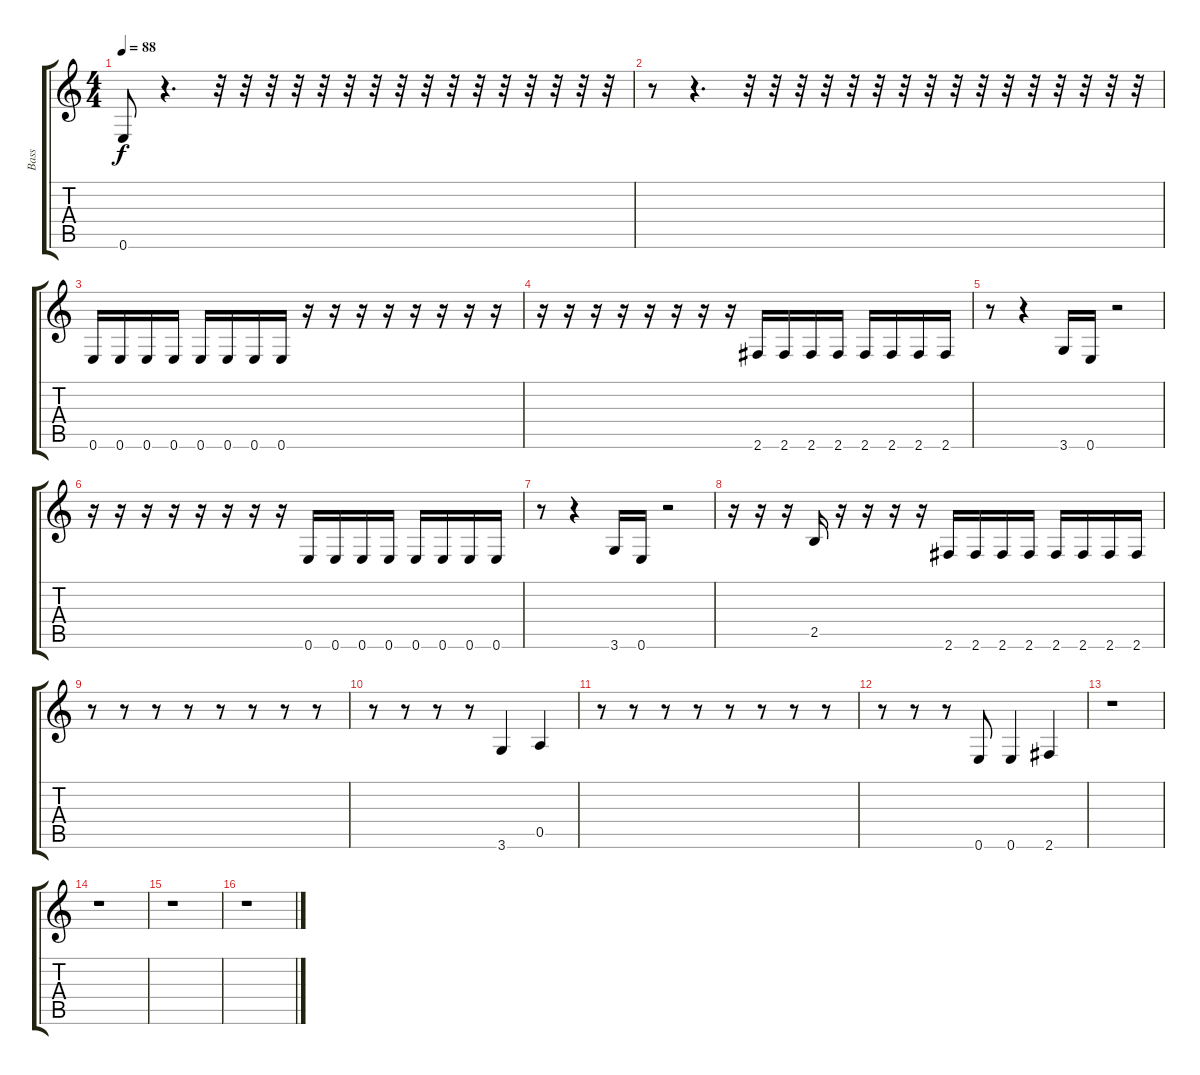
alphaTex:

\track ("Bass" "Bass") {instrument electricbassfinger}
\staff {score tabs}
\tuning (E4 B3 G3 D3 A2 E2) {hide}
\ts (4 4)
\tempo 88
\clef g2
\ks c
0.6.8{dy f} r.4{d} r.32 r.32 r.32 r.32 r.32 r.32 r.32 r.32 r.32 r.32 r.32 r.32 r.32 r.32 r.32 r.32 |
r.8 r.4{d} r.32 r.32 r.32 r.32 r.32 r.32 r.32 r.32 r.32 r.32 r.32 r.32 r.32 r.32 r.32 r.32 |
0.6.16 0.6.16 0.6.16 0.6.16 0.6.16 0.6.16 0.6.16 0.6.16 r.16 r.16 r.16 r.16 r.16 r.16 r.16 r.16 |
r.16 r.16 r.16 r.16 r.16 r.16 r.16 r.16 2.6.16 2.6.16 2.6.16 2.6.16 2.6.16 2.6.16 2.6.16 2.6.16 |
r.8 r.4 3.6.16 0.6.16 r.2 |
r.16 r.16 r.16 r.16 r.16 r.16 r.16 r.16 0.6.16 0.6.16 0.6.16 0.6.16 0.6.16 0.6.16 0.6.16 0.6.16 |
r.8 r.4 3.6.16 0.6.16 r.2 |
r.16 r.16 r.16 2.5.16 r.16 r.16 r.16 r.16 2.6.16 2.6.16 2.6.16 2.6.16 2.6.16 2.6.16 2.6.16 2.6.16 |
r.8 r.8 r.8 r.8 r.8 r.8 r.8 r.8 |
r.8 r.8 r.8 r.8 3.6.4 0.5.4 |
r.8 r.8 r.8 r.8 r.8 r.8 r.8 r.8 |
r.8 r.8 r.8 0.6.8 0.6.4 2.6.4 |
r.1 |
r.1 |
r.1 |
r.1
